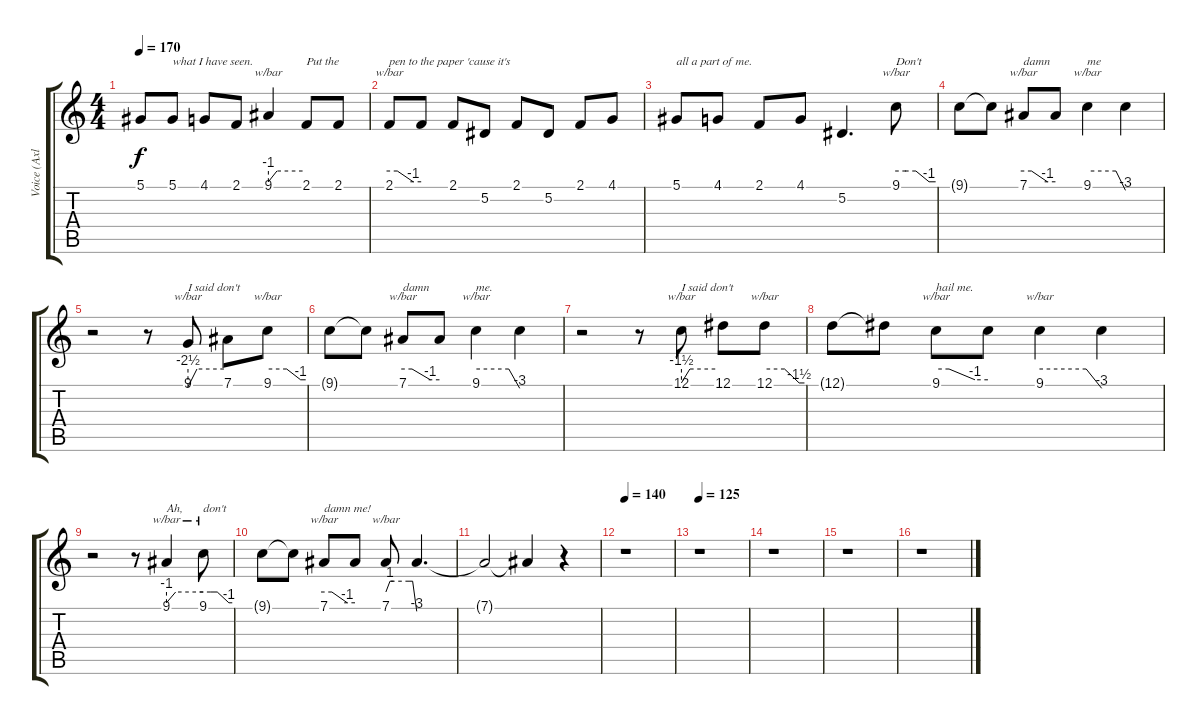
\track ("Voice (Axl)" "Voice (Axl") {instrument lead2sawtooth}
\staff {score tabs}
\tuning (Eb4 Bb3 Gb3 Db3 Ab2 Eb2) {hide}
\ts (4 4)
\tempo 170
\clef g2
\ks c
5.1{t}.8{dy f} 5.1.8{txt "what I have seen."} 4.1.8 2.1.8 9.1.4{tbe (custom default 0 -4 15 0 60 0)} 2.1.8{txt "Put the"} 2.1.8 |
2.1.8{tbe (custom default 0 0 15 0 45 -4 60 -4) txt "pen to the paper 'cause it's"} 2.1{t}.8 2.1.8 5.2.8 2.1.8 5.2.8 2.1.8 4.1.8 |
5.1.8{txt "all a part of me."} 4.1.8 2.1.8 4.1.8 5.2.4{d} 9.1.8{tbe (custom default 0 0 15 0 30 0 50 -4 60 -4) txt "Don't"} |
9.1{t}.8 9.1{t}.8 7.1.8{tbe (custom default 0 0 15 0 45 -4 60 -4) txt "damn"} 7.1{t}.8 9.1.4{tbe (custom default 0 0 45 0 60 -12) txt "me"} 9.1{t}.4 |
r.2 r.8 9.1.8{tbe (custom default 0 -10 15 0 60 0) txt "I said don't"} 7.1.8 9.1.8{tbe (custom default 0 0 30 0 52 -4 60 -4)} |
9.1{t}.8 9.1{t}.8 7.1.8{tbe (custom default 0 0 15 0 45 -4 60 -4) txt "damn"} 7.1{t}.8 9.1.4{tbe (custom default 0 0 45 0 60 -12) txt "me."} 9.1{t}.4 |
r.2 r.8 12.1.8{tbe (custom default 0 -6 15 0 60 0) txt "I said don't"} 12.1.8 12.1.8{tbe (custom default 0 0 30 0 52 -6 60 -6)} |
12.1{t}.8 12.1{t}.8 9.1.8{tbe (custom default 0 0 15 0 45 -4 60 -4) txt "hail me."} 9.1{t}.8 9.1.4{tbe (custom default 0 0 45 0 60 -12)} 9.1{t}.4 |
r.2 r.8 9.1.4{tbe (custom default 0 -4 15 0 60 0) txt "Ah,"} 9.1.8{tbe (custom default 0 0 15 0 29 0 53 -4 60 -4) txt "don't"} |
9.1{t}.8 9.1{t}.8 7.1.8{tbe (custom default 0 0 15 0 45 -4 60 -4) txt "damn me!"} 7.1{t}.8 7.1.8{tbe (custom default 0 0 8 4 15 4 45 4 52 4 60 -12)} 7.1{t}.4{d} |
7.1{t}.2 7.1{t}.4 r.4 |
\tempo 140
r.1 |
\tempo 125
r.1 |
r.1 |
r.1 |
r.1
